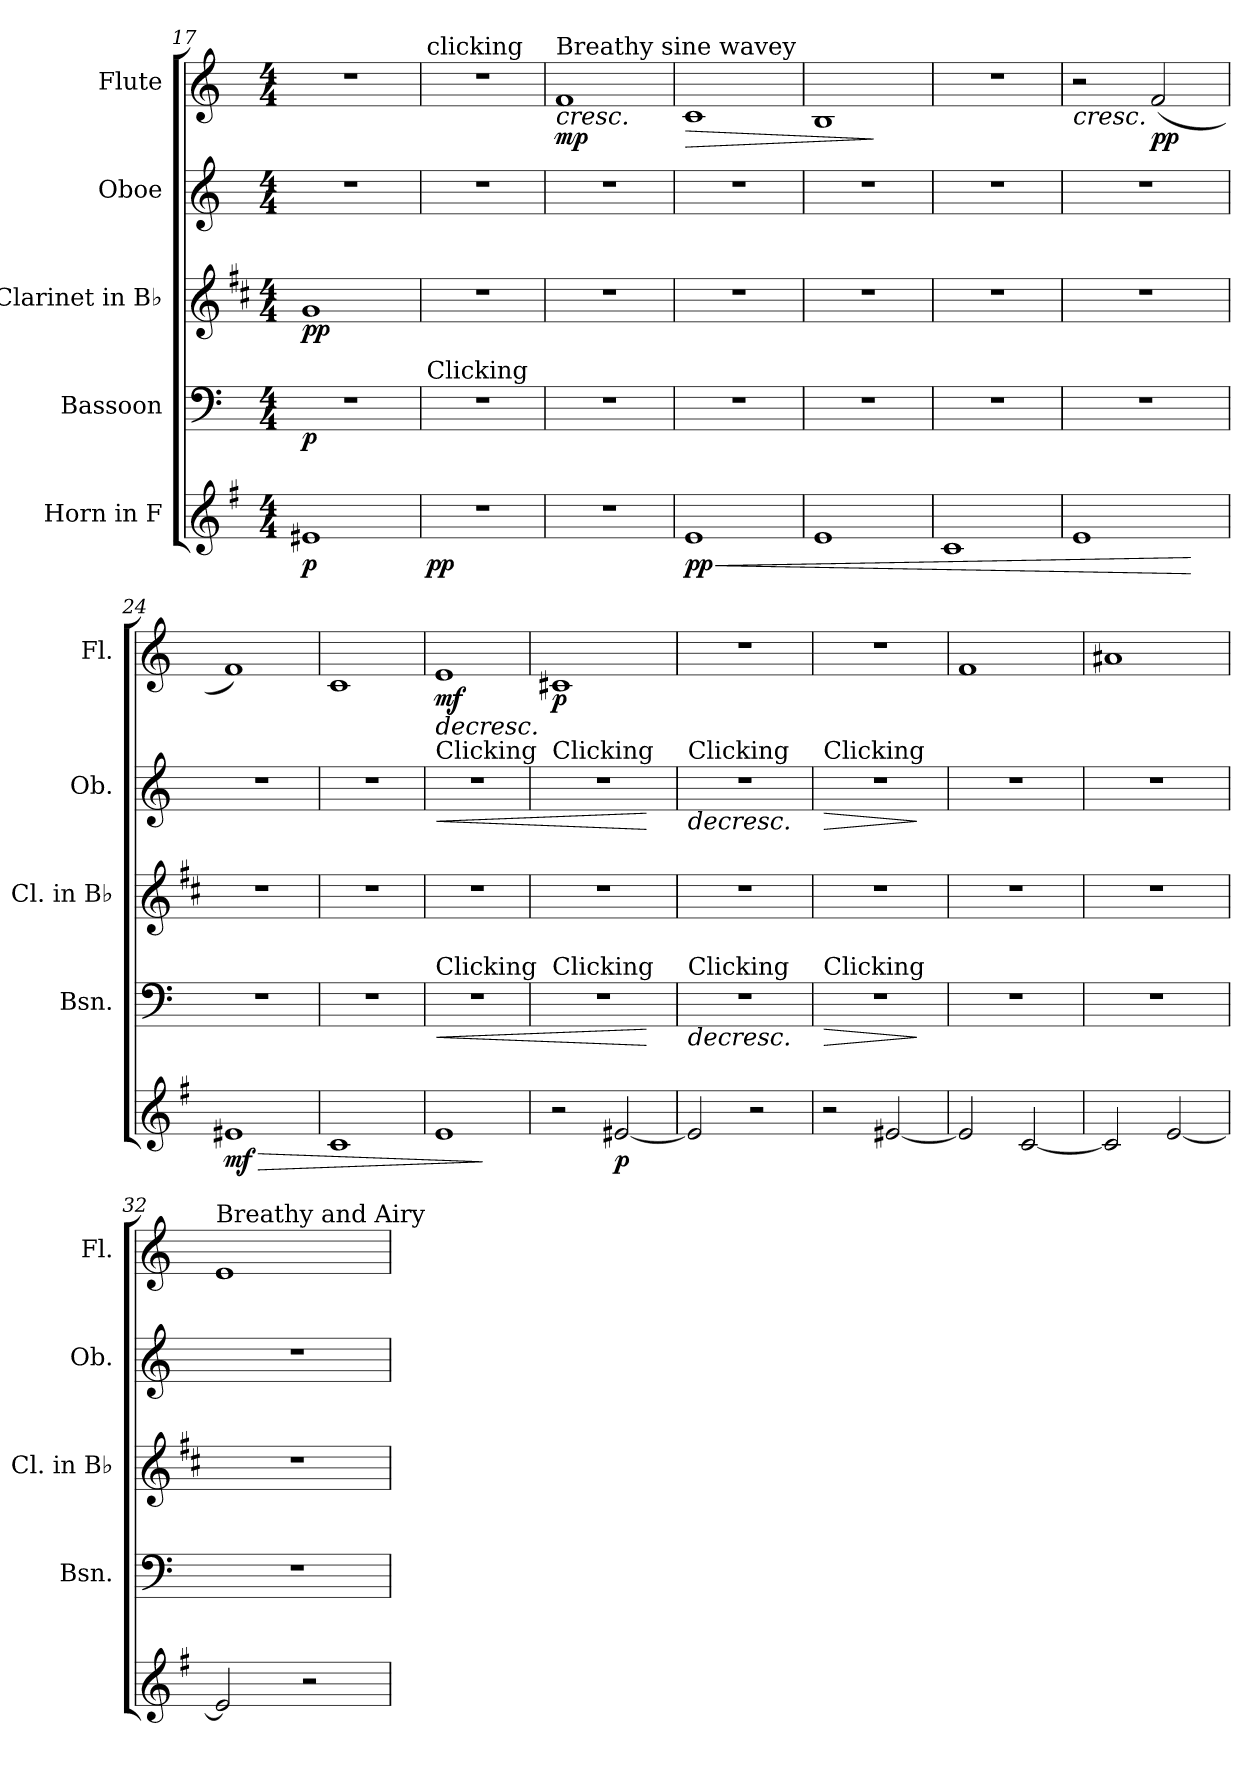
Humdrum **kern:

**kern	**dynam	**kern	**dynam	**kern	**dynam	**kern	**dynam	**kern	**dynam
*part5	*part5	*part4	*part4	*part3	*part3	*part2	*part2	*part1	*part1
*staff5	*staff5	*staff4	*staff4	*staff3	*staff3	*staff2	*staff2	*staff1	*staff1
*I"Horn in F	*	*I"Bassoon	*	*I"Clarinet in B♭	*	*I"Oboe	*	*I"Flute	*
*	*	*I'Bsn.	*	*I'Cl. in B♭	*	*I'Ob.	*	*I'Fl.	*
*clefG2	*	*clefF4	*	*clefG2	*	*clefG2	*	*clefG2	*
*ITrd4c7	*	*	*	*ITrd1c2	*	*	*	*	*
*k[]	*	*k[]	*	*k[]	*	*k[]	*	*k[]	*
*M4/4	*	*M4/4	*	*M4/4	*	*M4/4	*	*M4/4	*
=17	=17	=17	=17	=17	=17	=17	=17	=17	=17
!	!LO:DY:b	!	!LO:DY:b	!	!LO:DY:b	!	!	!	!
1A#X	p	1r	p	1f	pp	1r	.	1r	.
=18	=18	=18	=18	=18	=18	=18	=18	=18	=18
!	!	!	!	!	!	!	!	!LO:TX:a:t=clicking	!
!	!	!LO:TX:a:t=Clicking	!	!	!	!	!	!	!
!	!LO:DY:b	!	!	!	!	!	!	!	!
!	!LO:DY:n=1:b	!	!	!	!	!	!	!	!
1r	p p	1r	.	1r	.	1r	.	1r	.
=19	=19	=19	=19	=19	=19	=19	=19	=19	=19
*	*	*	*	*	*	*	*	*MM60	*
!	!	!	!	!	!	!	!	!LO:TX:a:t=Breathy sine wavey	!
!	!	!	!	!	!	!	!	!	!LO:HP:b
!	!	!	!	!	!	!	!	!	!LO:DY:n=1:b
1r	.	1r	.	1r	.	1r	.	1f	< mp
=20	=20	=20	=20	=20	=20	=20	=20	=20	=20
!	!LO:HP:b	!	!	!	!	!	!	!	!LO:HP:b
!	!LO:DY:n=1:b	!	!	!	!	!	!	!	!
1A	< pp	1r	.	1r	.	1r	.	1c	>
.	.	.	.	.	.	.	.	.	[
=21	=21	=21	=21	=21	=21	=21	=21	=21	=21
1A	.	1r	.	1r	.	1r	.	1B	.
.	.	.	.	.	.	.	.	.	]
=22	=22	=22	=22	=22	=22	=22	=22	=22	=22
1F	.	1r	.	1r	.	1r	.	1r	.
=23	=23	=23	=23	=23	=23	=23	=23	=23	=23
!	!	!	!	!	!	!	!	!	!LO:HP:b
1A	.	1r	.	1r	.	1r	.	2r	<
!	!	!	!	!	!	!	!	!	!LO:DY:b
.	.	.	.	.	.	.	.	(2f/	pp
.	[	.	.	.	.	.	.	.	.
!!LO:LB:g=z
=24	=24	=24	=24	=24	=24	=24	=24	=24	=24
!	!LO:HP:b	!	!	!	!	!	!	!	!
!	!LO:DY:n=1:b	!	!	!	!	!	!	!	!
1A#X	> mf	1r	.	1r	.	1r	.	1f)	.
=25	=25	=25	=25	=25	=25	=25	=25	=25	=25
1F	.	1r	.	1r	.	1r	.	1c	.
.	.	.	.	.	.	.	.	.	[
=26	=26	=26	=26	=26	=26	=26	=26	=26	=26
!	!	!	!	!	!	!LO:TX:a:t=Clicking	!	!	!
!	!	!LO:TX:a:t=Clicking	!	!	!	!	!	!	!
!	!	!	!LO:HP:b	!	!	!	!LO:HP:b	!	!LO:HP:b
!	!	!	!	!	!	!	!	!	!LO:DY:n=1:b
1A	.	1r	<	1r	.	1r	<	1e	> mf
.	]	.	.	.	.	.	.	.	.
=27	=27	=27	=27	=27	=27	=27	=27	=27	=27
!	!	!	!	!	!	!LO:TX:a:t=Clicking	!	!	!
!	!	!LO:TX:a:t=Clicking	!	!	!	!	!	!	!
!	!	!	!	!	!	!	!	!	!LO:DY:b
2r	.	1r	.	1r	.	1r	.	1c#X	p
!	!LO:DY:b	!	!	!	!	!	!	!	!
[2A#X/	p	.	.	.	.	.	.	.	.
.	.	.	[	.	.	.	[	.	]
=28	=28	=28	=28	=28	=28	=28	=28	=28	=28
!	!	!	!	!	!	!LO:TX:a:t=Clicking	!	!	!
!	!	!LO:TX:a:t=Clicking	!	!	!	!	!	!	!
!	!	!	!LO:HP:b	!	!	!	!LO:HP:b	!	!
2A#/]	.	1r	>	1r	.	1r	>	1r	.
2r	.	.	.	.	.	.	.	.	.
=29	=29	=29	=29	=29	=29	=29	=29	=29	=29
!	!	!	!	!	!	!LO:TX:a:t=Clicking	!	!	!
!	!	!LO:TX:a:t=Clicking	!	!	!	!	!	!	!
!	!	!	!LO:HP:b	!	!	!	!LO:HP:b	!	!
2r	.	1r	>	1r	.	1r	>	1r	.
[2A#X/	.	.	.	.	.	.	.	.	.
.	.	.	] ]	.	.	.	] ]	.	.
=30	=30	=30	=30	=30	=30	=30	=30	=30	=30
2A#/]	.	1r	.	1r	.	1r	.	1f	.
[2F/	.	.	.	.	.	.	.	.	.
=31	=31	=31	=31	=31	=31	=31	=31	=31	=31
2F/]	.	1r	.	1r	.	1r	.	1a#X	.
[2A/	.	.	.	.	.	.	.	.	.
=32	=32	=32	=32	=32	=32	=32	=32	=32	=32
!	!	!	!	!	!	!	!	!LO:TX:a:t=Breathy and Airy	!
2A/]	.	1r	.	1r	.	1r	.	1e	.
2r	.	.	.	.	.	.	.	.	.
=	=	=	=	=	=	=	=	=	=
*-	*-	*-	*-	*-	*-	*-	*-	*-	*-
